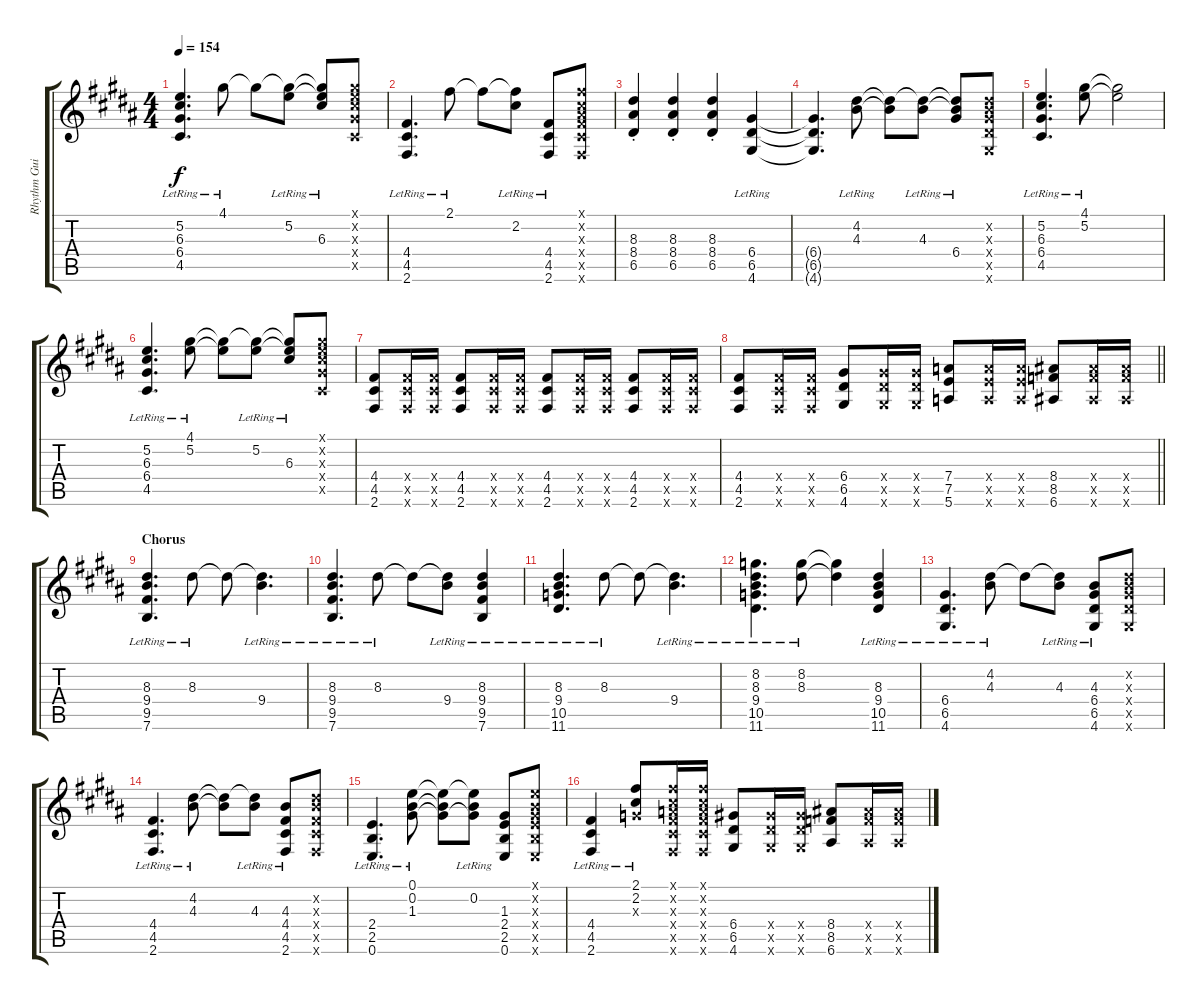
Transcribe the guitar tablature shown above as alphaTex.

\track ("Rhythm Guitar" "Rhythm Gui") {instrument overdrivenguitar}
\staff {score tabs}
\tuning (E4 B3 G3 D3 A2 E2) {hide}
\ts (4 4)
\tempo 154
\clef g2
\ks b
(5.2{lr} 6.3{lr} 6.4{lr} 4.5{lr}).4{d dy f} 4.1{lr}.8 4.1{t}.8 (4.1{t} 5.2{lr}).8 (4.1{t} 5.2{t} 6.3{lr}).8 (4.1{x} 5.2{x} 6.3{x} 6.4{x} 4.5{x}).8 |
(4.4{lr} 4.5{lr} 2.6{lr}).4{d} 2.1{lr}.8 2.1{t}.8 (2.1{t} 2.2{lr}).8 (4.4{lr} 4.5{lr} 2.6{lr}).8 (2.1{x} 2.2{x} 3.3{x} 4.4{x} 4.5{x} 2.6{x}).8 |
(8.3{st} 8.4{st} 6.5{st}).4 (8.3{st} 8.4{st} 6.5{st}).4 (8.3{st} 8.4{st} 6.5{st}).4 (6.4{lr} 6.5{lr} 4.6{lr}).4 |
(6.4{t} 6.5{t} 4.6{t}).4{d} (4.2{lr} 4.3{lr}).8 (4.2{t} 4.3{t}).8 (4.2{t} 4.3{lr}).8 (4.2{t} 4.3{t} 6.4{lr}).8 (4.2{x} 4.3{x} 6.4{x} 6.5{x} 4.6{x}).8 |
(5.2{lr} 6.3{lr} 6.4{lr} 4.5{lr}).4{d} (4.1{lr} 5.2{lr}).8 (4.1{t} 5.2{t}).2 |
(5.2{lr} 6.3{lr} 6.4{lr} 4.5{lr}).4{d} (4.1{lr} 5.2{lr}).8 (4.1{t} 5.2{t}).8 (4.1{t} 5.2{lr}).8 (4.1{t} 5.2{t} 6.3{lr}).8 (4.1{x} 5.2{x} 6.3{x} 6.4{x} 4.5{x}).8 |
(4.4 4.5 2.6).8 (4.4{x} 4.5{x} 2.6{x}).16 (4.4{x} 4.5{x} 2.6{x}).16 (4.4 4.5 2.6).8 (4.4{x} 4.5{x} 2.6{x}).16 (4.4{x} 4.5{x} 2.6{x}).16 (4.4 4.5 2.6).8 (4.4{x} 4.5{x} 2.6{x}).16 (4.4{x} 4.5{x} 2.6{x}).16 (4.4 4.5 2.6).8 (4.4{x} 4.5{x} 2.6{x}).16 (4.4{x} 4.5{x} 2.6{x}).16 |
\barLineRight lightlight
(4.4 4.5 2.6).8 (4.4{x} 4.5{x} 2.6{x}).16 (4.4{x} 4.5{x} 2.6{x}).16 (6.4 6.5 4.6).8 (6.4{x} 6.5{x} 4.6{x}).16 (6.4{x} 6.5{x} 4.6{x}).16 (7.4 7.5 5.6).8 (7.4{x} 7.5{x} 5.6{x}).16 (7.4{x} 7.5{x} 5.6{x}).16 (8.4 8.5 6.6).8 (8.4{x} 8.5{x} 6.6{x}).16 (8.4{x} 8.5{x} 6.6{x}).16 |
\section ("" "Chorus")
(8.3{lr} 9.4{lr} 9.5{lr} 7.6{lr}).4{d} 8.3{lr}.8 8.3{t}.8 (8.3{t} 9.4{lr}).4{d} |
(8.3{lr} 9.4{lr} 9.5{lr} 7.6{lr}).4{d} 8.3{lr}.8 8.3{t}.8 (8.3{t} 9.4{lr}).8 (8.3{lr} 9.4{lr} 9.5{lr} 7.6{lr}).4 |
(8.3{lr} 9.4{lr} 10.5{lr} 11.6{lr}).4{d} 8.3{lr}.8 8.3{t}.8 (8.3{t} 9.4{lr}).4{d} |
(8.2{lr} 8.3{lr} 9.4{lr} 10.5{lr} 11.6{lr}).4{d} (8.2 8.3{lr}).8 (8.2{t} 8.3{t}).4 (8.3{lr} 9.4{lr} 10.5{lr} 11.6{lr}).4 |
(6.4{lr} 6.5{lr} 4.6{lr}).4{d} (4.2{lr} 4.3{lr}).8 4.2{t}.8 (4.2{t} 4.3{lr}).8 (4.3 6.4{lr} 6.5{lr} 4.6{lr}).8 (4.2{x} 4.3{x} 6.4{x} 6.5{x} 4.6{x}).8 |
(4.4{lr} 4.5{lr} 2.6{lr}).4{d} (4.2{lr} 4.3{lr}).8 (4.2{t} 4.3{t}).8 (4.2{t} 4.3{lr}).8 (4.3{lr} 4.4{lr} 4.5{lr} 2.6{lr}).8 (4.2{x} 4.3{x} 4.4{x} 4.5{x} 2.6{x}).8 |
(2.4{lr} 2.5{lr} 0.6{lr}).4{d} (0.1{lr} 0.2{lr} 1.3{lr}).8 (0.1{t} 0.2{t} 1.3{t}).8 (0.1{t} 0.2{lr} 1.3{t}).8 (1.3 2.4 2.5 0.6).8 (0.1{x} 0.2{x} 1.3{x} 2.4{x} 2.5{x} 0.6{x}).8 |
(4.4{lr} 4.5{lr} 2.6{lr}).4 (2.1{lr} 2.2{lr} 0.3{x}).8 (2.1{x} 2.2{x} 2.3{x} 4.4{x} 4.5{x} 2.6{x}).16 (2.1{x} 2.2{x} 2.3{x} 4.4{x} 4.5{x} 2.6{x}).16 (6.4 6.5 4.6).8 (6.4{x} 6.5{x} 4.6{x}).16 (6.4{x} 6.5{x} 4.6{x}).16 (8.4 8.5 6.6).8 (8.4{x} 8.5{x} 6.6{x}).16 (8.4{x} 8.5{x} 6.6{x}).16
